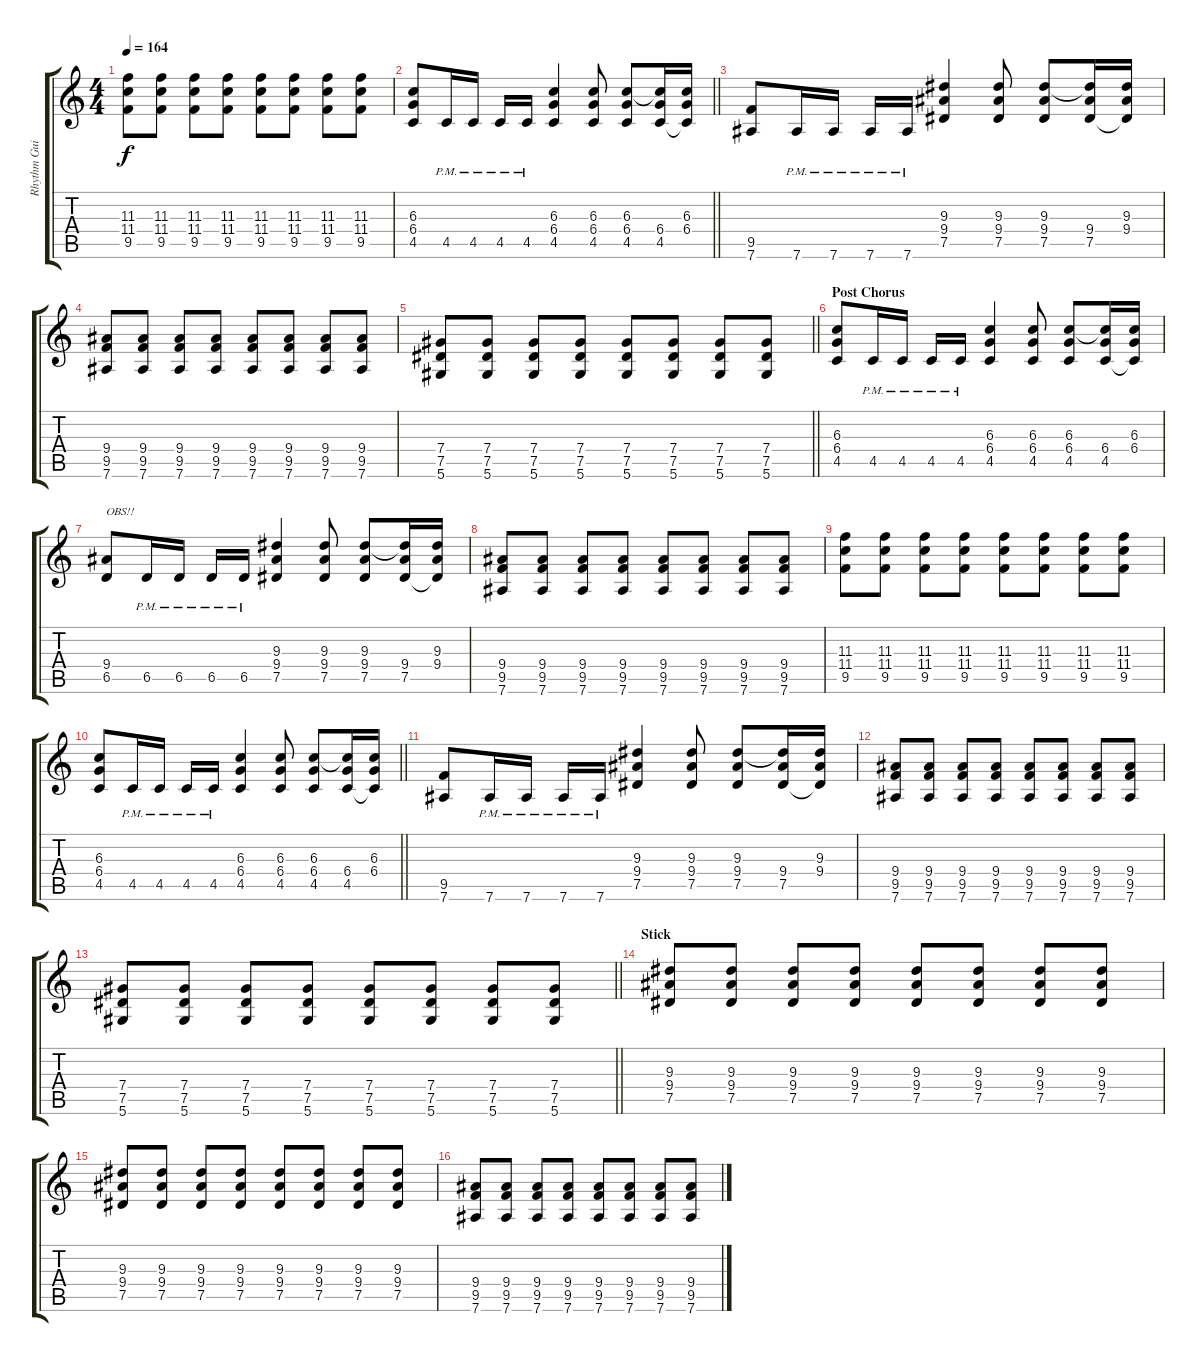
\track ("Rhythm Guitar - Daniel Coddaire" "Rhythm Gui") {instrument distortionguitar}
\staff {score tabs}
\tuning (Eb4 Bb3 Gb3 Db3 Ab2 Eb2) {hide}
\ts (4 4)
\tempo 164
\clef g2
\ks c
(11.3 11.4 9.5).8{dy f} (11.3 11.4 9.5).8 (11.3 11.4 9.5).8 (11.3 11.4 9.5).8 (11.3 11.4 9.5).8 (11.3 11.4 9.5).8 (11.3 11.4 9.5).8 (11.3 11.4 9.5).8 |
\barLineRight lightlight
(6.3 6.4 4.5).8 4.5{pm}.16 4.5{pm}.16 4.5{pm}.16 4.5{pm}.16 (6.3 6.4 4.5).4 (6.3 6.4 4.5).8 (6.3 6.4 4.5).8 (6.3{t} 6.4 4.5).16 (6.3 6.4 4.5{t}).16 |
(9.5 7.6).8 7.6{pm}.16 7.6{pm}.16 7.6{pm}.16 7.6{pm}.16 (9.3 9.4 7.5).4 (9.3 9.4 7.5).8 (9.3 9.4 7.5).8 (9.3{t} 9.4 7.5).16 (9.3 9.4 7.5{t}).16 |
(9.4 9.5 7.6).8 (9.4 9.5 7.6).8 (9.4 9.5 7.6).8 (9.4 9.5 7.6).8 (9.4 9.5 7.6).8 (9.4 9.5 7.6).8 (9.4 9.5 7.6).8 (9.4 9.5 7.6).8 |
\barLineRight lightlight
(7.4 7.5 5.6).8 (7.4 7.5 5.6).8 (7.4 7.5 5.6).8 (7.4 7.5 5.6).8 (7.4 7.5 5.6).8 (7.4 7.5 5.6).8 (7.4 7.5 5.6).8 (7.4 7.5 5.6).8 |
\section ("" "Post Chorus")
(6.3 6.4 4.5).8 4.5{pm}.16 4.5{pm}.16 4.5{pm}.16 4.5{pm}.16 (6.3 6.4 4.5).4 (6.3 6.4 4.5).8 (6.3 6.4 4.5).8 (6.3{t} 6.4 4.5).16 (6.3 6.4 4.5{t}).16 |
(9.4 6.5).8{txt "OBS!!"} 6.5{pm}.16 6.5{pm}.16 6.5{pm}.16 6.5{pm}.16 (9.3 9.4 7.5).4 (9.3 9.4 7.5).8 (9.3 9.4 7.5).8 (9.3{t} 9.4 7.5).16 (9.3 9.4 7.5{t}).16 |
(9.4 9.5 7.6).8 (9.4 9.5 7.6).8 (9.4 9.5 7.6).8 (9.4 9.5 7.6).8 (9.4 9.5 7.6).8 (9.4 9.5 7.6).8 (9.4 9.5 7.6).8 (9.4 9.5 7.6).8 |
(11.3 11.4 9.5).8 (11.3 11.4 9.5).8 (11.3 11.4 9.5).8 (11.3 11.4 9.5).8 (11.3 11.4 9.5).8 (11.3 11.4 9.5).8 (11.3 11.4 9.5).8 (11.3 11.4 9.5).8 |
\barLineRight lightlight
(6.3 6.4 4.5).8 4.5{pm}.16 4.5{pm}.16 4.5{pm}.16 4.5{pm}.16 (6.3 6.4 4.5).4 (6.3 6.4 4.5).8 (6.3 6.4 4.5).8 (6.3{t} 6.4 4.5).16 (6.3 6.4 4.5{t}).16 |
(9.5 7.6).8 7.6{pm}.16 7.6{pm}.16 7.6{pm}.16 7.6{pm}.16 (9.3 9.4 7.5).4 (9.3 9.4 7.5).8 (9.3 9.4 7.5).8 (9.3{t} 9.4 7.5).16 (9.3 9.4 7.5{t}).16 |
(9.4 9.5 7.6).8 (9.4 9.5 7.6).8 (9.4 9.5 7.6).8 (9.4 9.5 7.6).8 (9.4 9.5 7.6).8 (9.4 9.5 7.6).8 (9.4 9.5 7.6).8 (9.4 9.5 7.6).8 |
\barLineRight lightlight
(7.4 7.5 5.6).8 (7.4 7.5 5.6).8 (7.4 7.5 5.6).8 (7.4 7.5 5.6).8 (7.4 7.5 5.6).8 (7.4 7.5 5.6).8 (7.4 7.5 5.6).8 (7.4 7.5 5.6).8 |
\section ("" "Stick")
(9.3 9.4 7.5).8 (9.3 9.4 7.5).8 (9.3 9.4 7.5).8 (9.3 9.4 7.5).8 (9.3 9.4 7.5).8 (9.3 9.4 7.5).8 (9.3 9.4 7.5).8 (9.3 9.4 7.5).8 |
(9.3 9.4 7.5).8 (9.3 9.4 7.5).8 (9.3 9.4 7.5).8 (9.3 9.4 7.5).8 (9.3 9.4 7.5).8 (9.3 9.4 7.5).8 (9.3 9.4 7.5).8 (9.3 9.4 7.5).8 |
(9.4 9.5 7.6).8 (9.4 9.5 7.6).8 (9.4 9.5 7.6).8 (9.4 9.5 7.6).8 (9.4 9.5 7.6).8 (9.4 9.5 7.6).8 (9.4 9.5 7.6).8 (9.4 9.5 7.6).8
